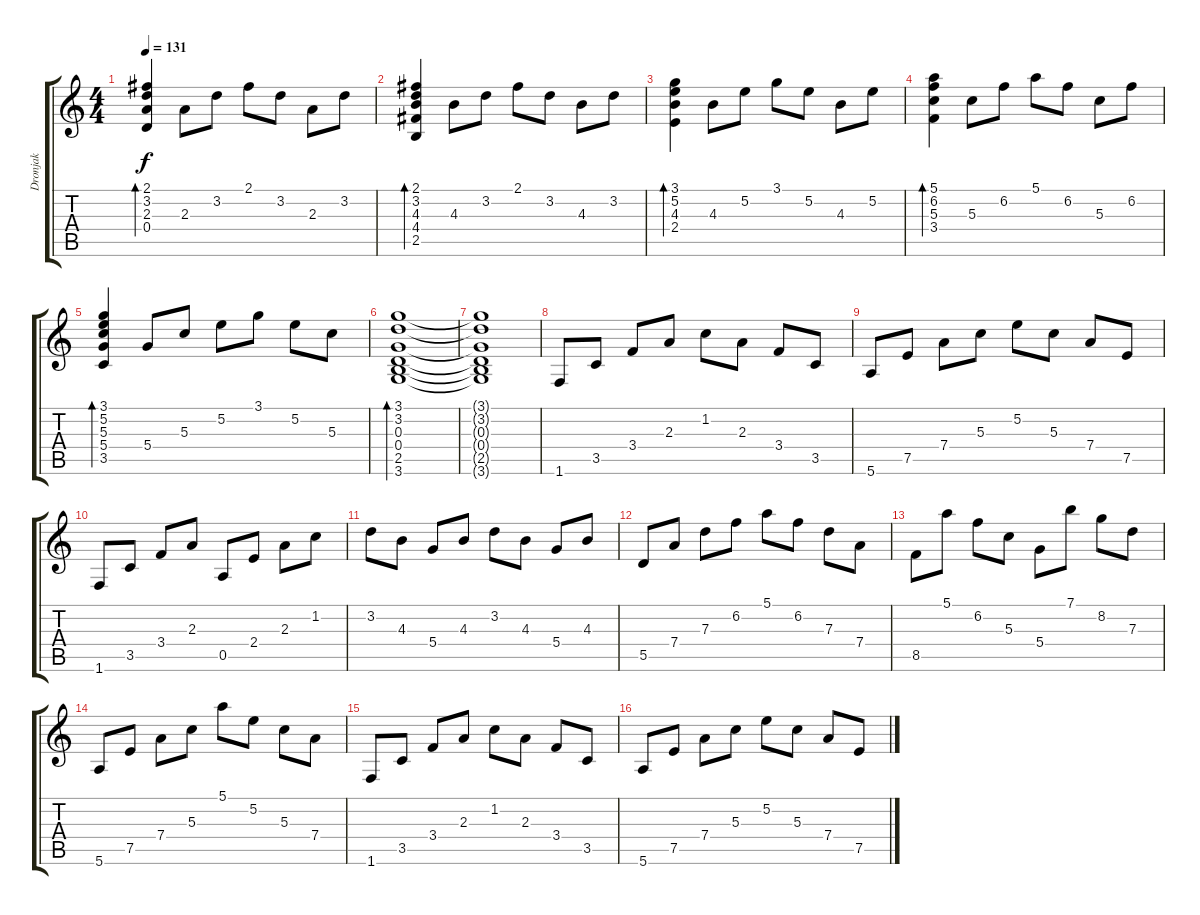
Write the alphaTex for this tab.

\track ("Dronjak" "Dronjak") {instrument acousticguitarsteel}
\staff {score tabs}
\tuning (E4 B3 G3 D3 A2 E2) {hide}
\ts (4 4)
\tempo 131
\clef g2
\ks c
(2.1 3.2 2.3 0.4).4{bd 120 dy f} 2.3.8 3.2.8 2.1.8 3.2.8 2.3.8 3.2.8 |
(2.1 3.2 4.3 4.4 2.5).4{bd 120} 4.3.8 3.2.8 2.1.8 3.2.8 4.3.8 3.2.8 |
(3.1 5.2 4.3 2.4).4{bd 120} 4.3.8 5.2.8 3.1.8 5.2.8 4.3.8 5.2.8 |
(5.1 6.2 5.3 3.4).4{bd 120} 5.3.8 6.2.8 5.1.8 6.2.8 5.3.8 6.2.8 |
(3.1 5.2 5.3 5.4 3.5).4{bd 120} 5.4.8 5.3.8 5.2.8 3.1.8 5.2.8 5.3.8 |
(3.1 3.2 0.3 0.4 2.5 3.6).1{bd 120} |
(3.1{t} 3.2{t} 0.3{t} 0.4{t} 2.5{t} 3.6{t}).1 |
1.6.8 3.5.8 3.4.8 2.3.8 1.2.8 2.3.8 3.4.8 3.5.8 |
5.6.8 7.5.8 7.4.8 5.3.8 5.2.8 5.3.8 7.4.8 7.5.8 |
1.6.8 3.5.8 3.4.8 2.3.8 0.5.8 2.4.8 2.3.8 1.2.8 |
3.2.8 4.3.8 5.4.8 4.3.8 3.2.8 4.3.8 5.4.8 4.3.8 |
5.5.8 7.4.8 7.3.8 6.2.8 5.1.8 6.2.8 7.3.8 7.4.8 |
8.5.8 5.1.8 6.2.8 5.3.8 5.4.8 7.1.8 8.2.8 7.3.8 |
5.6.8 7.5.8 7.4.8 5.3.8 5.1.8 5.2.8 5.3.8 7.4.8 |
1.6.8 3.5.8 3.4.8 2.3.8 1.2.8 2.3.8 3.4.8 3.5.8 |
5.6.8 7.5.8 7.4.8 5.3.8 5.2.8 5.3.8 7.4.8 7.5.8
